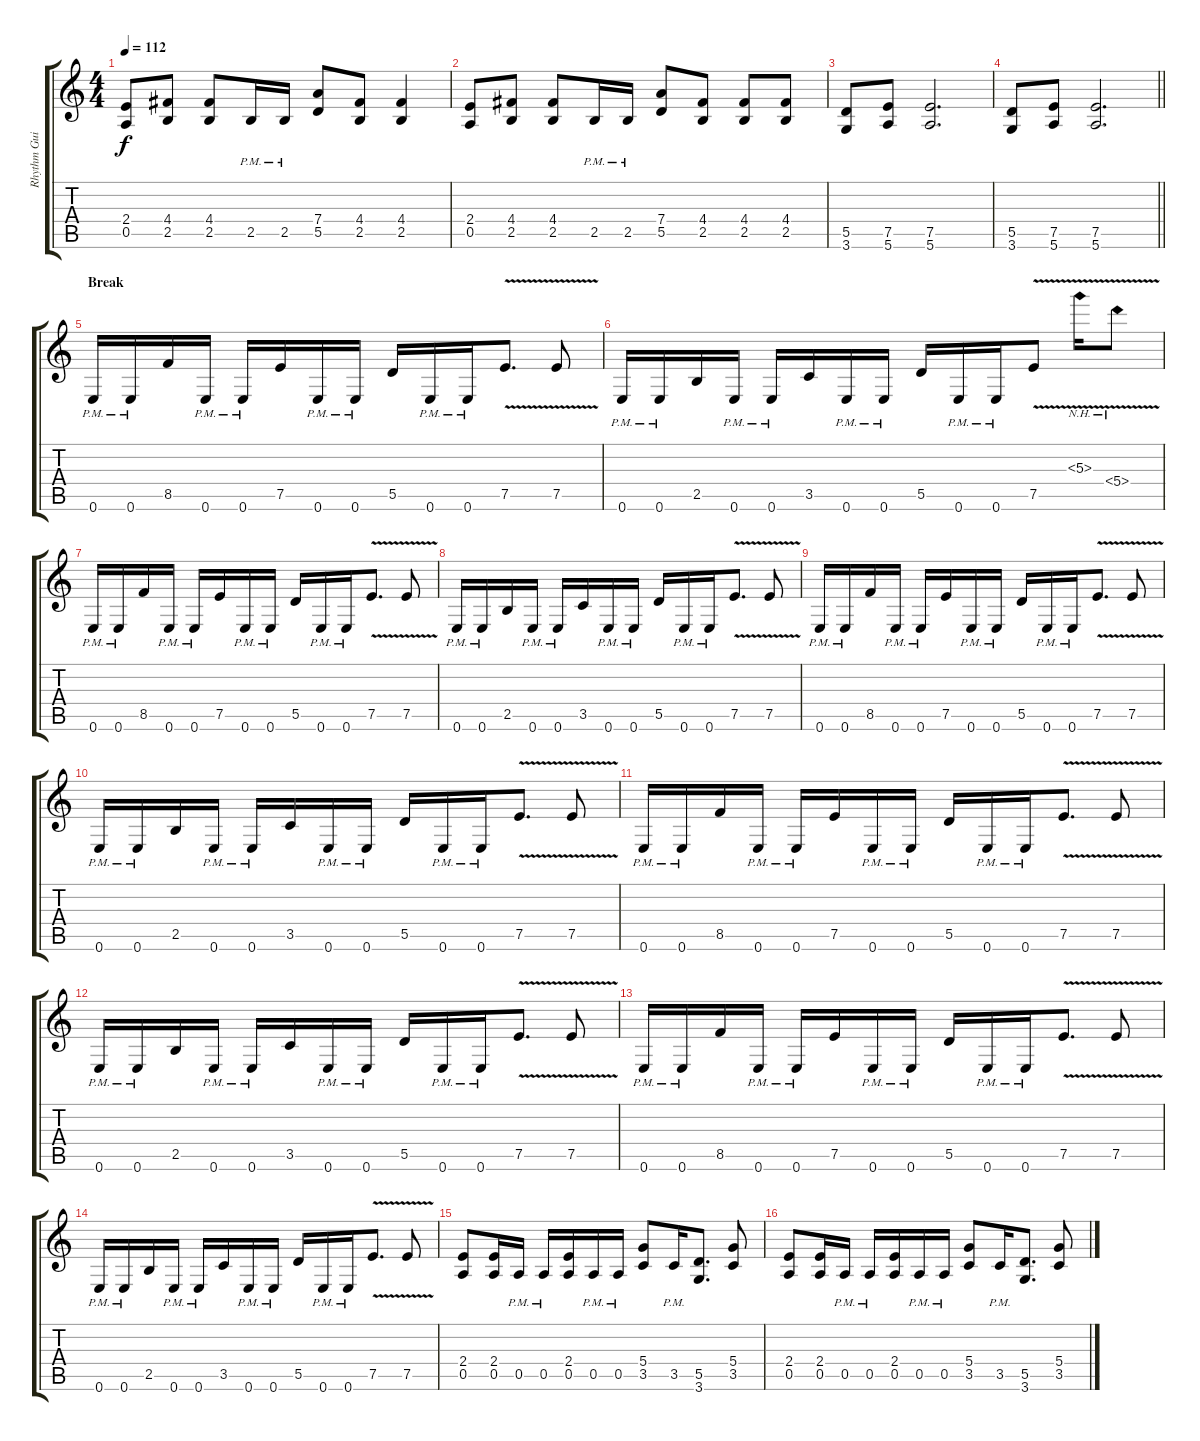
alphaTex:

\track ("Rhythm Guitar" "Rhythm Gui") {instrument distortionguitar}
\staff {score tabs}
\tuning (E4 B3 G3 D3 A2 E2) {hide}
\ts (4 4)
\tempo 112
\clef g2
\ks c
(2.4 0.5).8{dy f} (4.4 2.5).8 (4.4 2.5).8 2.5{pm}.16 2.5{pm}.16 (7.4 5.5).8 (4.4 2.5).8 (4.4 2.5).4 |
(2.4 0.5).8 (4.4 2.5).8 (4.4 2.5).8 2.5{pm}.16 2.5{pm}.16 (7.4 5.5).8 (4.4 2.5).8 (4.4 2.5).8 (4.4 2.5).8 |
(5.5 3.6).8 (7.5 5.6).8 (7.5 5.6).2{d} |
\barLineRight lightlight
(5.5 3.6).8 (7.5 5.6).8 (7.5 5.6).2{d} |
\section ("" "Break")
0.6{pm}.16 0.6{pm}.16 8.5.16 0.6{pm}.16 0.6{pm}.16 7.5.16 0.6{pm}.16 0.6{pm}.16 5.5.16 0.6{pm}.16 0.6{pm}.16 7.5{v}.8{d} 7.5{v}.8 |
0.6{pm}.16 0.6{pm}.16 2.5.16 0.6{pm}.16 0.6{pm}.16 3.5.16 0.6{pm}.16 0.6{pm}.16 5.5.16 0.6{pm}.16 0.6{pm}.16 7.5{v}.8 5.3{nh v}.16 5.4{nh v}.8 |
0.6{pm}.16 0.6{pm}.16 8.5.16 0.6{pm}.16 0.6{pm}.16 7.5.16 0.6{pm}.16 0.6{pm}.16 5.5.16 0.6{pm}.16 0.6{pm}.16 7.5{v}.8{d} 7.5{v}.8 |
0.6{pm}.16 0.6{pm}.16 2.5.16 0.6{pm}.16 0.6{pm}.16 3.5.16 0.6{pm}.16 0.6{pm}.16 5.5.16 0.6{pm}.16 0.6{pm}.16 7.5{v}.8{d} 7.5{v}.8 |
0.6{pm}.16 0.6{pm}.16 8.5.16 0.6{pm}.16 0.6{pm}.16 7.5.16 0.6{pm}.16 0.6{pm}.16 5.5.16 0.6{pm}.16 0.6{pm}.16 7.5{v}.8{d} 7.5{v}.8 |
0.6{pm}.16 0.6{pm}.16 2.5.16 0.6{pm}.16 0.6{pm}.16 3.5.16 0.6{pm}.16 0.6{pm}.16 5.5.16 0.6{pm}.16 0.6{pm}.16 7.5{v}.8{d} 7.5{v}.8 |
0.6{pm}.16 0.6{pm}.16 8.5.16 0.6{pm}.16 0.6{pm}.16 7.5.16 0.6{pm}.16 0.6{pm}.16 5.5.16 0.6{pm}.16 0.6{pm}.16 7.5{v}.8{d} 7.5{v}.8 |
0.6{pm}.16 0.6{pm}.16 2.5.16 0.6{pm}.16 0.6{pm}.16 3.5.16 0.6{pm}.16 0.6{pm}.16 5.5.16 0.6{pm}.16 0.6{pm}.16 7.5{v}.8{d} 7.5{v}.8 |
0.6{pm}.16 0.6{pm}.16 8.5.16 0.6{pm}.16 0.6{pm}.16 7.5.16 0.6{pm}.16 0.6{pm}.16 5.5.16 0.6{pm}.16 0.6{pm}.16 7.5{v}.8{d} 7.5{v}.8 |
0.6{pm}.16 0.6{pm}.16 2.5.16 0.6{pm}.16 0.6{pm}.16 3.5.16 0.6{pm}.16 0.6{pm}.16 5.5.16 0.6{pm}.16 0.6{pm}.16 7.5{v}.8{d} 7.5{v}.8 |
(2.4 0.5).8 (2.4 0.5).16 0.5{pm}.16 0.5{pm}.16 (2.4 0.5).16 0.5{pm}.16 0.5{pm}.16 (5.4 3.5).8 3.5{pm}.16 (5.5 3.6).8{d} (5.4 3.5).8 |
(2.4 0.5).8 (2.4 0.5).16 0.5{pm}.16 0.5{pm}.16 (2.4 0.5).16 0.5{pm}.16 0.5{pm}.16 (5.4 3.5).8 3.5{pm}.16 (5.5 3.6).8{d} (5.4 3.5).8
